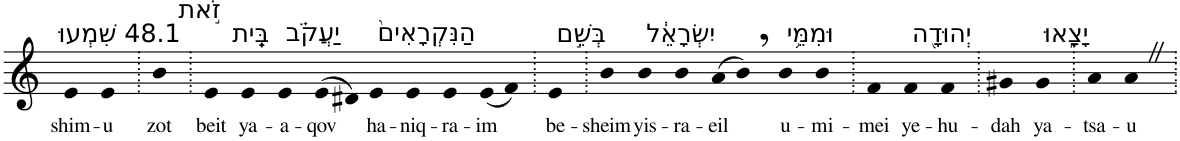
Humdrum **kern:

**kern	**text
*part1	*part1
*staff1	*staff1
*I"Piano	*
*I'Pno	*
*clefG2	*
*k[]	*
=1	=1
!LO:TX:a:t=48.1 שִׁמְעוּ	!
!	!LO:LY:b
4e	shim-
!	!LO:LY:b
4e	-u
=2.	=2.
!LO:TX:a:t=זֹ֣את	!
!	!LO:LY:b
4b	zot
=3.	=3.
!LO:TX:a:t=בֵּֽית	!
!	!LO:LY:b
4e	beit
!LO:TX:a:t=יַעֲקֹ֗ב	!
!	!LO:LY:b
4e	ya-
!	!LO:LY:b
4e	-a-
!	!LO:LY:b
(>8e	-qov
8d#X)	.
!LO:TX:a:t=הַנִּקְרָאִים֙	!
!	!LO:LY:b
4e	ha-
!	!LO:LY:b
4e	-niq-
!	!LO:LY:b
4e	-ra-
!	!LO:LY:b
(8e	-im
8f)	.
=4.	=4.
!LO:TX:a:t=בְּשֵׁ֣ם	!
!	!LO:LY:b
4e	be-
=5.	=5.
!	!LO:LY:b
4b	-sheim
!LO:TX:a:t=יִשְׂרָאֵ֔ל	!
!	!LO:LY:b
4b	yis-
!	!LO:LY:b
4b	-ra-
!	!LO:LY:b
(8a	-eil
8b,)	.
!LO:TX:a:t=וּמִמֵּ֥י	!
!	!LO:LY:b
4b	u-
!	!LO:LY:b
4b	-mi-
=6.	=6.
!	!LO:LY:b
4f	-mei
!LO:TX:a:t=יְהוּדָ֖ה	!
!	!LO:LY:b
4f	ye-
!	!LO:LY:b
4f	-hu-
=7.	=7.
!	!LO:LY:b
4g#X	-dah
!LO:TX:a:t=יָצָ֑אוּ	!
!	!LO:LY:b
4g#	ya-
=8.	=8.
!	!LO:LY:b
4a	-tsa-
!	!LO:LY:b
4aZ	-u
=.	=.
*-	*-
